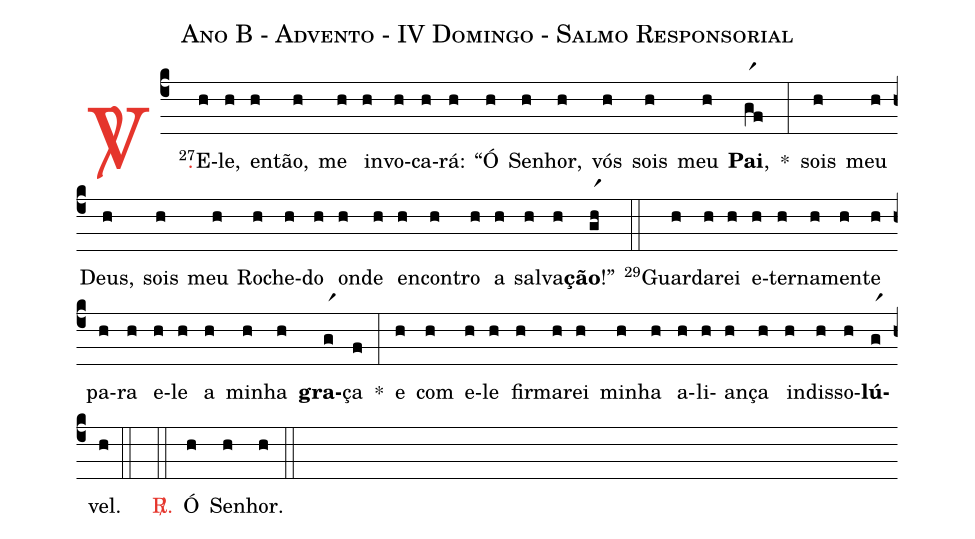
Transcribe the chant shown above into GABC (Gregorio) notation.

name: Ano B - Advento - IV Domingo - Salmo Responsorial;
%%
(c4)

<c><sp>V/</sp>.</c>() <v>\VSup{27}</v>E(h)le,(h) en(h)tão,(h) me(h) in(h)vo(h)ca(h)rá:(h) ``Ó(h) Se(h)nhor,(h) vós(h) sois(h) meu(h) <b>Pai</b>,(gr1f) *(:)
sois(h) meu(h) Deus,(h) sois(h) meu(h) Ro(h)che(h)do(h) on(h)de(h) en(h)con(h)tro(h) a(h) sal(h)va(h)<b>ção</b>!''(gr1h)

(::)

<v>\VSup{29}</v>Guar(h)da(h)rei(h) e(h)ter(h)na(h)men(h)te(h) pa(h)ra(h) e(h)le(h) a(h) mi(h)nha(h) <b>gra</b>(gr1)ça(f) *(:)
e(h) com(h) e(h)le(h) fir(h)ma(h)rei(h) mi(h)nha(h) a(h)li(h)an(h)ça(h) in(h)dis(h)so(h)<b>lú</b>(gr1)vel.(h) (::)

(::)

<c><sp>R/</sp>.</c>() Ó(h) Se(h)nhor.(h)

(::)
